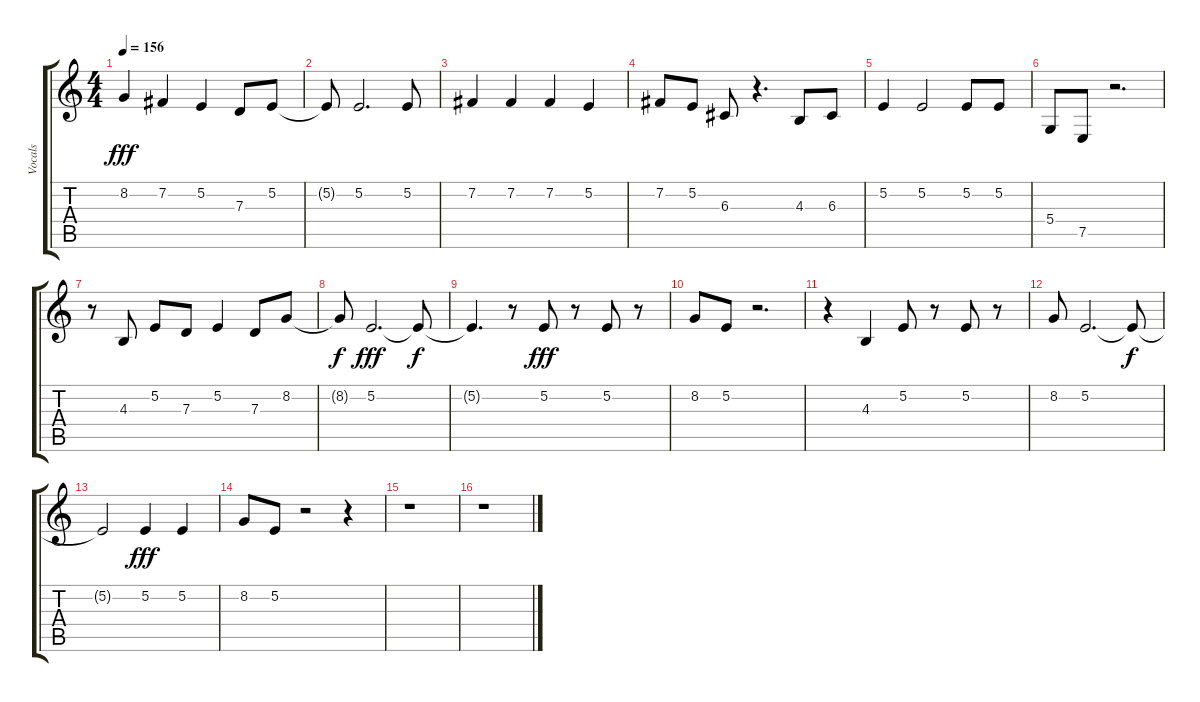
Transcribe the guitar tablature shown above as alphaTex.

\track ("Vocals" "Vocals") {instrument lead2sawtooth}
\staff {score tabs}
\tuning (E4 B3 G3 D3 A2 E2) {hide}
\ts (4 4)
\tempo 156
\clef g2
\ks c
8.2.4{dy fff} 7.2.4 5.2.4 7.3.8 5.2.8 |
5.2{t}.8 5.2.2{d} 5.2.8 |
7.2.4 7.2.4 7.2.4 5.2.4 |
7.2.8 5.2.8 6.3.8 r.4{d} 4.3.8 6.3.8 |
5.2.4 5.2.2 5.2.8 5.2.8 |
5.4.8 7.5.8 r.2{d} |
r.8 4.3.8 5.2.8 7.3.8 5.2.4 7.3.8 8.2.8 |
8.2{t}.8{dy f} 5.2.2{d dy fff} 5.2{t}.8{dy f} |
5.2{t}.4{d} r.8 5.2.8{dy fff} r.8 5.2.8 r.8 |
8.2.8 5.2.8 r.2{d} |
r.4 4.3.4 5.2.8 r.8 5.2.8 r.8 |
8.2.8 5.2.2{d} 5.2{t}.8{dy f} |
5.2{t}.2 5.2.4{dy fff} 5.2.4 |
8.2.8 5.2.8 r.2 r.4 |
r.1 |
r.1
